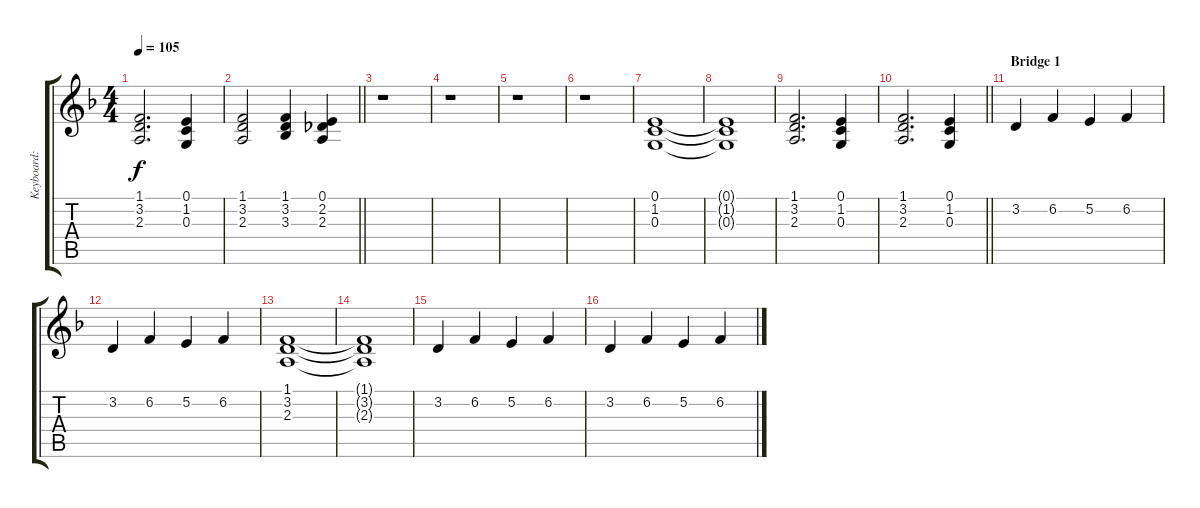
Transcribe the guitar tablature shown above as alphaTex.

\track ("Keyboard: Patrik Västilä" "Keyboard: ") {instrument choiraahs}
\staff {score tabs}
\tuning (E4 B3 G3 D3 A2 E2) {hide}
\ts (4 4)
\tempo 105
\clef g2
\ks dminor
(1.1 3.2 2.3).2{d dy f} (0.1 1.2 0.3).4 |
\barLineRight lightlight
(1.1 3.2 2.3).2 (1.1 3.2 3.3).4 (0.1 2.2 2.3).4 |
r.1 |
r.1 |
r.1 |
r.1 |
(0.1 1.2 0.3).1 |
(0.1{t} 1.2{t} 0.3{t}).1 |
(1.1 3.2 2.3).2{d} (0.1 1.2 0.3).4 |
\barLineRight lightlight
(1.1 3.2 2.3).2{d} (0.1 1.2 0.3).4 |
\section ("" "Bridge 1")
3.2.4 6.2.4 5.2.4 6.2.4 |
3.2.4 6.2.4 5.2.4 6.2.4 |
(1.1 3.2 2.3).1 |
(1.1{t} 3.2{t} 2.3{t}).1 |
3.2.4 6.2.4 5.2.4 6.2.4 |
3.2.4 6.2.4 5.2.4 6.2.4
